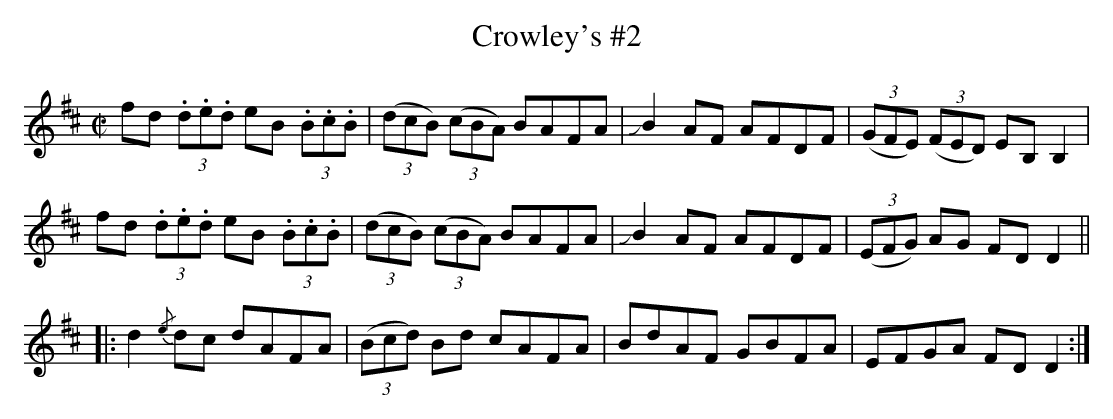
X:1
U: ~ = !turn!
T:Crowley's #2
L:1/8
M:C|
K:D
fd (3.d.e.d eB (3.B.c.B | ((3 dcB) ((3cBA) BAFA | JB2 AF AFDF | ((3GFE) ((3FED) EB, B,2 |
fd (3.d.e.d eB (3.B.c.B | ((3 dcB) ((3cBA) BAFA | JB2 AF AFDF | ((3EFG) AG FD D2 ||
|: d2 {/e}dc dAFA | ((3Bcd) Bd cAFA | BdAF GBFA | EFGA FD D2 :|]
